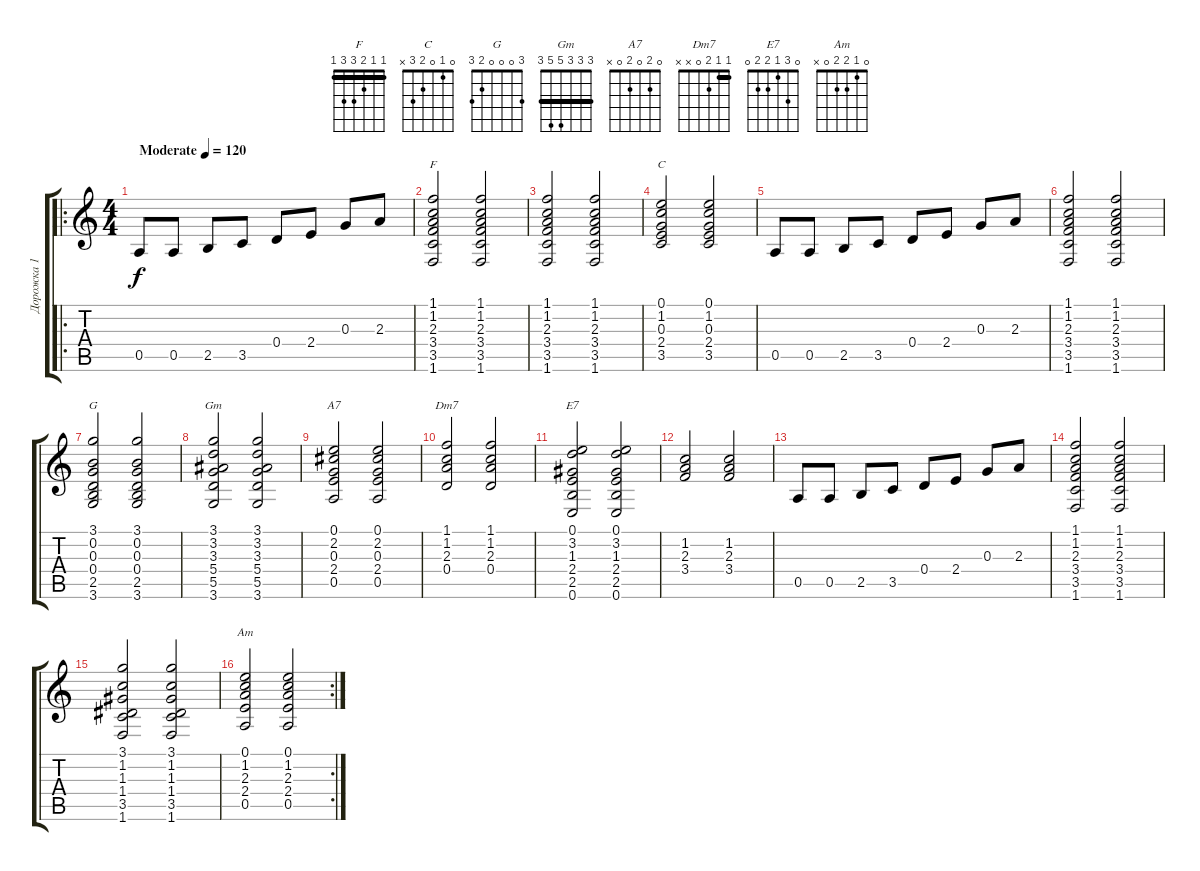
\track ("Дорожка 1" "Дорожка 1") {instrument acousticguitarnylon}
\staff {score tabs}
\tuning (E4 B3 G3 D3 A2 E2) {hide}
\chord ("F" 1 1 2 3 3 1) {barre 1}
\chord ("C" 0 1 0 2 3 x)
\chord ("G" 3 0 0 0 2 3)
\chord ("Gm" 3 3 3 5 5 3) {barre 3}
\chord ("A7" 0 2 0 2 0 x)
\chord ("Dm7" 1 1 2 0 x x) {barre 1}
\chord ("E7" 0 3 1 2 2 0)
\chord ("Am" 0 1 2 2 0 x)
\ro
\ts (4 4)
\tempo (120 "Moderate")
\clef g2
\ks c
0.5.8{dy f instrument acousticguitarnylon} 0.5.8 2.5.8 3.5.8 0.4.8 2.4.8 0.3.8 2.3.8 |
(1.1 1.2 2.3 3.4 3.5 1.6).2{ch "F"} (1.1 1.2 2.3 3.4 3.5 1.6).2 |
(1.1 1.2 2.3 3.4 3.5 1.6).2 (1.1 1.2 2.3 3.4 3.5 1.6).2 |
(0.1 1.2 0.3 2.4 3.5).2{ch "C"} (0.1 1.2 0.3 2.4 3.5).2 |
0.5.8 0.5.8 2.5.8 3.5.8 0.4.8 2.4.8 0.3.8 2.3.8 |
(1.1 1.2 2.3 3.4 3.5 1.6).2 (1.1 1.2 2.3 3.4 3.5 1.6).2 |
(3.1 0.2 0.3 0.4 2.5 3.6).2{ch "G"} (3.1 0.2 0.3 0.4 2.5 3.6).2 |
(3.1 3.2 3.3 5.4 5.5 3.6).2{ch "Gm"} (3.1 3.2 3.3 5.4 5.5 3.6).2 |
(0.1 2.2 0.3 2.4 0.5).2{ch "A7"} (0.1 2.2 0.3 2.4 0.5).2 |
(1.1 1.2 2.3 0.4).2{ch "Dm7"} (1.1 1.2 2.3 0.4).2 |
(0.1 3.2 1.3 2.4 2.5 0.6).2{ch "E7"} (0.1 3.2 1.3 2.4 2.5 0.6).2 |
(1.2 2.3 3.4).2 (1.2 2.3 3.4).2 |
0.5.8 0.5.8 2.5.8 3.5.8 0.4.8 2.4.8 0.3.8 2.3.8 |
(1.1 1.2 2.3 3.4 3.5 1.6).2 (1.1 1.2 2.3 3.4 3.5 1.6).2 |
(3.1 1.2 1.3 1.4 3.5 1.6).2 (3.1 1.2 1.3 1.4 3.5 1.6).2 |
\rc 2
(0.1 1.2 2.3 2.4 0.5).2{ch "Am"} (0.1 1.2 2.3 2.4 0.5).2
